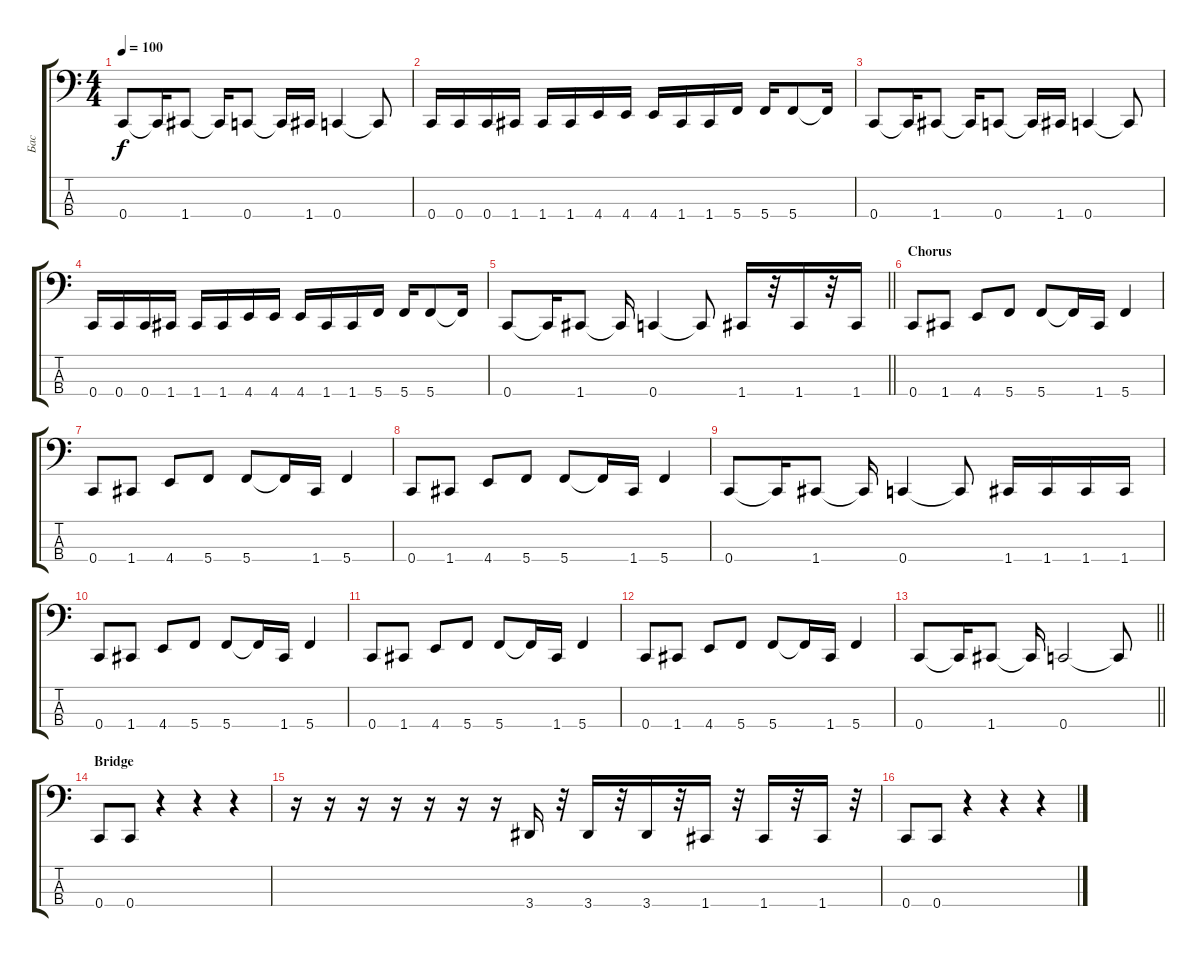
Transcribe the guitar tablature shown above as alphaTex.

\track ("Бас" "Бас") {instrument electricbassfinger}
\staff {score tabs}
\tuning (Eb2 Bb1 F1 C1) {hide}
\ts (4 4)
\tempo 100
\clef f4
\ks c
0.4.8{dy f} 0.4{t}.16 1.4.8 1.4{t}.16 0.4.8 0.4{t}.16 1.4.16 0.4.4 0.4{t}.8 |
0.4.16 0.4.16 0.4.16 1.4.16 1.4.16 1.4.16 4.4.16 4.4.16 4.4.16 1.4.16 1.4.16 5.4.16 5.4.16 5.4.8 5.4{t}.16 |
0.4.8 0.4{t}.16 1.4.8 1.4{t}.16 0.4.8 0.4{t}.16 1.4.16 0.4.4 0.4{t}.8 |
0.4.16 0.4.16 0.4.16 1.4.16 1.4.16 1.4.16 4.4.16 4.4.16 4.4.16 1.4.16 1.4.16 5.4.16 5.4.16 5.4.8 5.4{t}.16 |
\barLineRight lightlight
0.4.8 0.4{t}.16 1.4.8 1.4{t}.16 0.4.4 0.4{t}.8 1.4.16 r.32 1.4.16 r.32 1.4.16 |
\section ("" "Chorus")
0.4.8 1.4.8 4.4.8 5.4.8 5.4.8 5.4{t}.16 1.4.16 5.4.4 |
0.4.8 1.4.8 4.4.8 5.4.8 5.4.8 5.4{t}.16 1.4.16 5.4.4 |
0.4.8 1.4.8 4.4.8 5.4.8 5.4.8 5.4{t}.16 1.4.16 5.4.4 |
0.4.8 0.4{t}.16 1.4.8 1.4{t}.16 0.4.4 0.4{t}.8 1.4.16 1.4.16 1.4.16 1.4.16 |
0.4.8 1.4.8 4.4.8 5.4.8 5.4.8 5.4{t}.16 1.4.16 5.4.4 |
0.4.8 1.4.8 4.4.8 5.4.8 5.4.8 5.4{t}.16 1.4.16 5.4.4 |
0.4.8 1.4.8 4.4.8 5.4.8 5.4.8 5.4{t}.16 1.4.16 5.4.4 |
\barLineRight lightlight
0.4.8 0.4{t}.16 1.4.8 1.4{t}.16 0.4.2 0.4{t}.8 |
\section ("" "Bridge")
0.4.8 0.4.8 r.4 r.4 r.4 |
r.16 r.16 r.16 r.16 r.16 r.16 r.16 3.4.16 r.32 3.4.16 r.32 3.4.16 r.32 1.4.16 r.32 1.4.16 r.32 1.4.16 r.32 |
0.4.8 0.4.8 r.4 r.4 r.4
